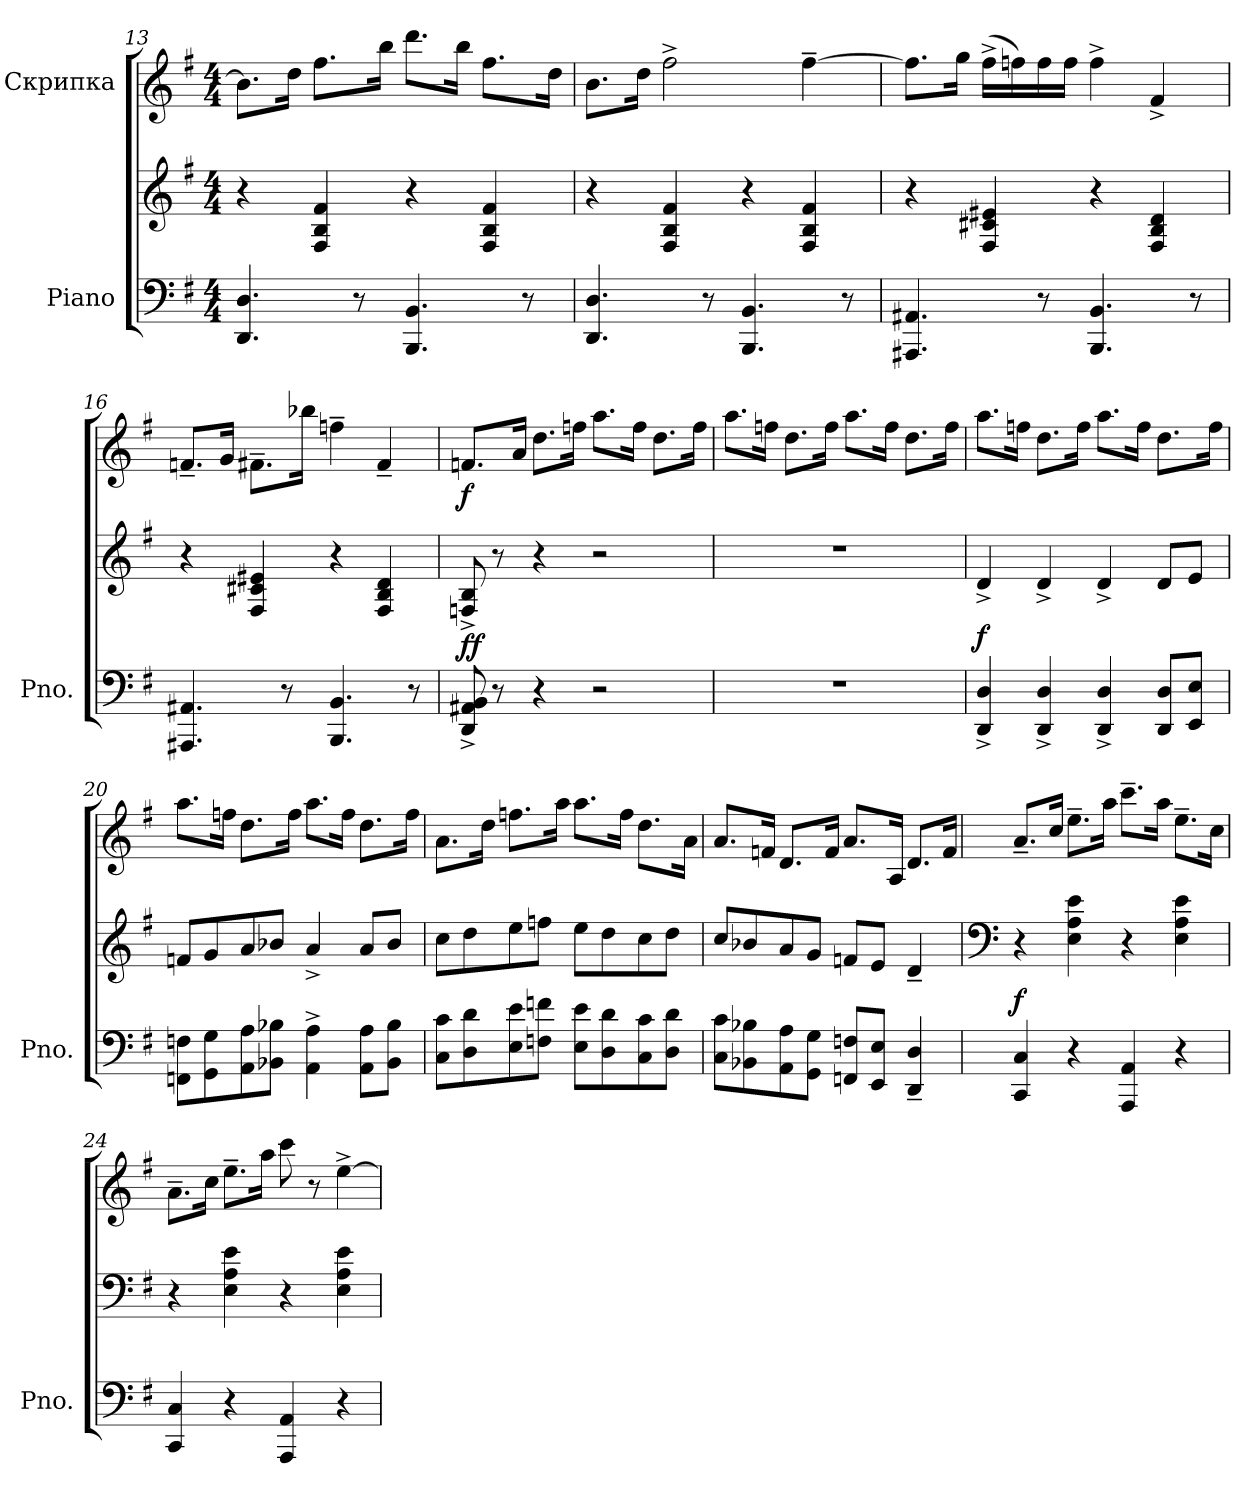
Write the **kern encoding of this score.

**kern	**kern	**dynam	**kern	**dynam
*part2	*part2	*part2	*part1	*part1
*staff3	*staff2	*staff2/3	*staff1	*staff1
*I"Piano	*	*	*I"Скрипка	*
*I'Pno.	*	*	*	*
!!LO:LB:g=z
*clefF4	*clefG2	*	*clefG2	*
*k[f#]	*k[f#]	*	*k[f#]	*
*M4/4	*M4/4	*	*M4/4	*
=13	=13	=13	=13	=13
4.DD/ 4.D/	4r	.	8.b\L]	.
.	.	.	16dd\Jk	.
.	4F#/ 4B/ 4f#/	.	8.ff#\L	.
8r	.	.	.	.
.	.	.	16bb\Jk	.
4.BBB/ 4.BB/	4r	.	8.ddd\L	.
.	.	.	16bb\Jk	.
.	4F#/ 4B/ 4f#/	.	8.ff#\L	.
8r	.	.	.	.
.	.	.	16dd\Jk	.
=14	=14	=14	=14	=14
4.DD/ 4.D/	4r	.	8.b\L	.
.	.	.	16dd\Jk	.
.	4F#/ 4B/ 4f#/	.	2ff#^\	.
8r	.	.	.	.
4.BBB/ 4.BB/	4r	.	.	.
.	4F#/ 4B/ 4f#/	.	[4ff#~\	.
8r	.	.	.	.
=15	=15	=15	=15	=15
4.AAA#X/ 4.AA#X/	4r	.	8.ff#\L]	.
.	.	.	16gg\Jk	.
.	4F#/ 4c#X/ 4e#X/	.	(>16ff#^\LL	.
.	.	.	16ffn\)	.
8r	.	.	16ff\	.
.	.	.	16ff\JJ	.
4.BBB/ 4.BB/	4r	.	4ff^\	.
.	4F#/ 4B/ 4d/	.	4f#^/	.
8r	.	.	.	.
=16	=16	=16	=16	=16
4.AAA#X/ 4.AA#X/	4r	.	8.fn~/L	.
.	.	.	16g/Jk	.
.	4F#/ 4c#X/ 4e#X/	.	8.f#X~\L	.
8r	.	.	.	.
.	.	.	16bb-X\Jk	.
4.BBB/ 4.BB/	4r	.	4ffn~\	.
.	4F#/ 4B/ 4d/	.	4f#~/	.
8r	.	.	.	.
!!LO:PB:g=z
=17	=17	=17	=17	=17
!	!	!LO:DY:b	!	!LO:DY:b
8DD/^ 8AA#X/^ 8BB/^	8Fn/^ 8B/^	ff	8.fn/L	f
8r	8r	.	.	.
.	.	.	16a/Jk	.
4r	4r	.	8.dd\L	.
.	.	.	16ffn\Jk	.
2r	2r	.	8.aa\L	.
.	.	.	16ff\Jk	.
.	.	.	8.dd\L	.
.	.	.	16ff\Jk	.
=18	=18	=18	=18	=18
1r	1r	.	8.aa\L	.
.	.	.	16ffn\Jk	.
.	.	.	8.dd\L	.
.	.	.	16ff\Jk	.
.	.	.	8.aa\L	.
.	.	.	16ff\Jk	.
.	.	.	8.dd\L	.
.	.	.	16ff\Jk	.
=19	=19	=19	=19	=19
!	!	!LO:DY:a=2	!	!
4DD/^ 4D/^	4d^/	f	8.aa\L	.
.	.	.	16ffn\Jk	.
4DD/^ 4D/^	4d^/	.	8.dd\L	.
.	.	.	16ff\Jk	.
4DD/^ 4D/^	4d^/	.	8.aa\L	.
.	.	.	16ff\Jk	.
8DD/ 8D/L	8d/L	.	8.dd\L	.
8EE/ 8E/J	8e/J	.	.	.
.	.	.	16ff\Jk	.
!!LO:LB:g=z
=20	=20	=20	=20	=20
8FFn\ 8Fn\L	8fn/L	.	8.aa\L	.
8GG\ 8G\	8g/	.	.	.
.	.	.	16ffn\Jk	.
8AA\ 8A\	8a/	.	8.dd\L	.
8BB-X\ 8B-X\J	8b-X/J	.	.	.
.	.	.	16ff\Jk	.
4AA\^ 4A\^	4a^/	.	8.aa\L	.
.	.	.	16ff\Jk	.
8AA\ 8A\L	8a/L	.	8.dd\L	.
8BB-\ 8B-\J	8b-/J	.	.	.
.	.	.	16ff\Jk	.
=21	=21	=21	=21	=21
8C\ 8c\L	8cc\L	.	8.a\L	.
8D\ 8d\	8dd\	.	.	.
.	.	.	16dd\Jk	.
8E\ 8e\	8ee\	.	8.ffn\L	.
8Fn\ 8fn\J	8ffn\J	.	.	.
.	.	.	16aa\Jk	.
8E\ 8e\L	8ee\L	.	8.aa\L	.
8D\ 8d\	8dd\	.	.	.
.	.	.	16ff\Jk	.
8C\ 8c\	8cc\	.	8.dd\L	.
8D\ 8d\J	8dd\J	.	.	.
.	.	.	16a\Jk	.
=22	=22	=22	=22	=22
8C\ 8c\L	8cc/L	.	8.a/L	.
8BB-X\ 8B-X\	8b-X/	.	.	.
.	.	.	16fn/Jk	.
8AA\ 8A\	8a/	.	8.d/L	.
8GG\ 8G\J	8g/J	.	.	.
.	.	.	16f/Jk	.
8FFn/ 8Fn/L	8fn/L	.	8.a/L	.
8EE/ 8E/J	8e/J	.	.	.
.	.	.	16A/Jk	.
4DD/~ 4D/~	4d~/	.	8.d/L	.
.	.	.	16f/Jk	.
!!LO:LB:g=z
=23	=23	=23	=23	=23
*	*clefF4	*	*	*
!	!	!LO:DY:a=2	!	!
4CC/ 4C/	4r	f	8.a~/L	.
.	.	.	16cc/Jk	.
4r	4E\ 4A\ 4e\	.	8.ee~\L	.
.	.	.	16aa\Jk	.
4AAA/ 4AA/	4r	.	8.ccc~\L	.
.	.	.	16aa\Jk	.
4r	4E\ 4A\ 4e\	.	8.ee~\L	.
.	.	.	16cc\Jk	.
=24	=24	=24	=24	=24
4CC/ 4C/	4r	.	8.a~\L	.
.	.	.	16cc\Jk	.
4r	4E\ 4A\ 4e\	.	8.ee~\L	.
.	.	.	16aa\Jk	.
4AAA/ 4AA/	4r	.	8ccc\	.
.	.	.	8r	.
4r	4E\ 4A\ 4e\	.	[4ee^\	.
=	=	=	=	=
*-	*-	*-	*-	*-
